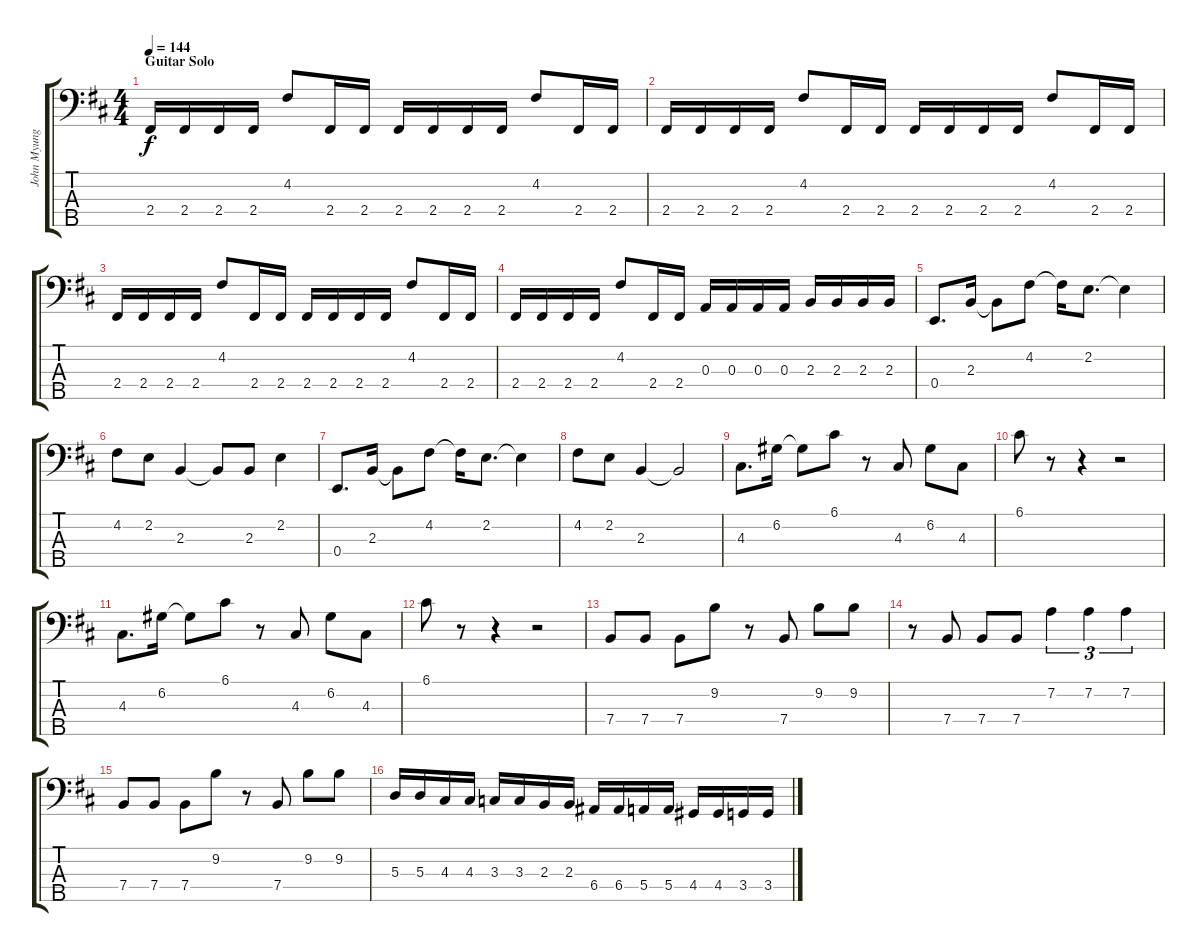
\track ("John Myung Bass" "John Myung") {instrument electricbassfinger}
\staff {score tabs}
\tuning (G2 D2 A1 E1 B0) {hide}
\ts (4 4)
\section ("" "Guitar Solo")
\tempo 144
\clef f4
\ks bminor
2.4.16{dy f} 2.4.16 2.4.16 2.4.16 4.2.8 2.4.16 2.4.16 2.4.16 2.4.16 2.4.16 2.4.16 4.2.8 2.4.16 2.4.16 |
2.4.16 2.4.16 2.4.16 2.4.16 4.2.8 2.4.16 2.4.16 2.4.16 2.4.16 2.4.16 2.4.16 4.2.8 2.4.16 2.4.16 |
2.4.16 2.4.16 2.4.16 2.4.16 4.2.8 2.4.16 2.4.16 2.4.16 2.4.16 2.4.16 2.4.16 4.2.8 2.4.16 2.4.16 |
2.4.16 2.4.16 2.4.16 2.4.16 4.2.8 2.4.16 2.4.16 0.3.16 0.3.16 0.3.16 0.3.16 2.3.16 2.3.16 2.3.16 2.3.16 |
0.4.8{d} 2.3.16 2.3{t}.8 4.2.8 4.2{t}.16 2.2.8{d} 2.2{t}.4 |
4.2.8 2.2.8 2.3.4 2.3{t}.8 2.3.8 2.2.4 |
0.4.8{d} 2.3.16 2.3{t}.8 4.2.8 4.2{t}.16 2.2.8{d} 2.2{t}.4 |
4.2.8 2.2.8 2.3.4 2.3{t}.2 |
4.3.8{d} 6.2.16 6.2{t}.8 6.1.8 r.8 4.3.8 6.2.8 4.3.8 |
6.1.8 r.8 r.4 r.2 |
4.3.8{d} 6.2.16 6.2{t}.8 6.1.8 r.8 4.3.8 6.2.8 4.3.8 |
6.1.8 r.8 r.4 r.2 |
7.4.8 7.4.8 7.4.8 9.2.8 r.8 7.4.8 9.2.8 9.2.8 |
r.8 7.4.8 7.4.8 7.4.8 7.2.4{tu (3 2)} 7.2.4{tu (3 2)} 7.2.4{tu (3 2)} |
7.4.8 7.4.8 7.4.8 9.2.8 r.8 7.4.8 9.2.8 9.2.8 |
5.3.16 5.3.16 4.3.16 4.3.16 3.3.16 3.3.16 2.3.16 2.3.16 6.4.16 6.4.16 5.4.16 5.4.16 4.4.16 4.4.16 3.4.16 3.4.16
